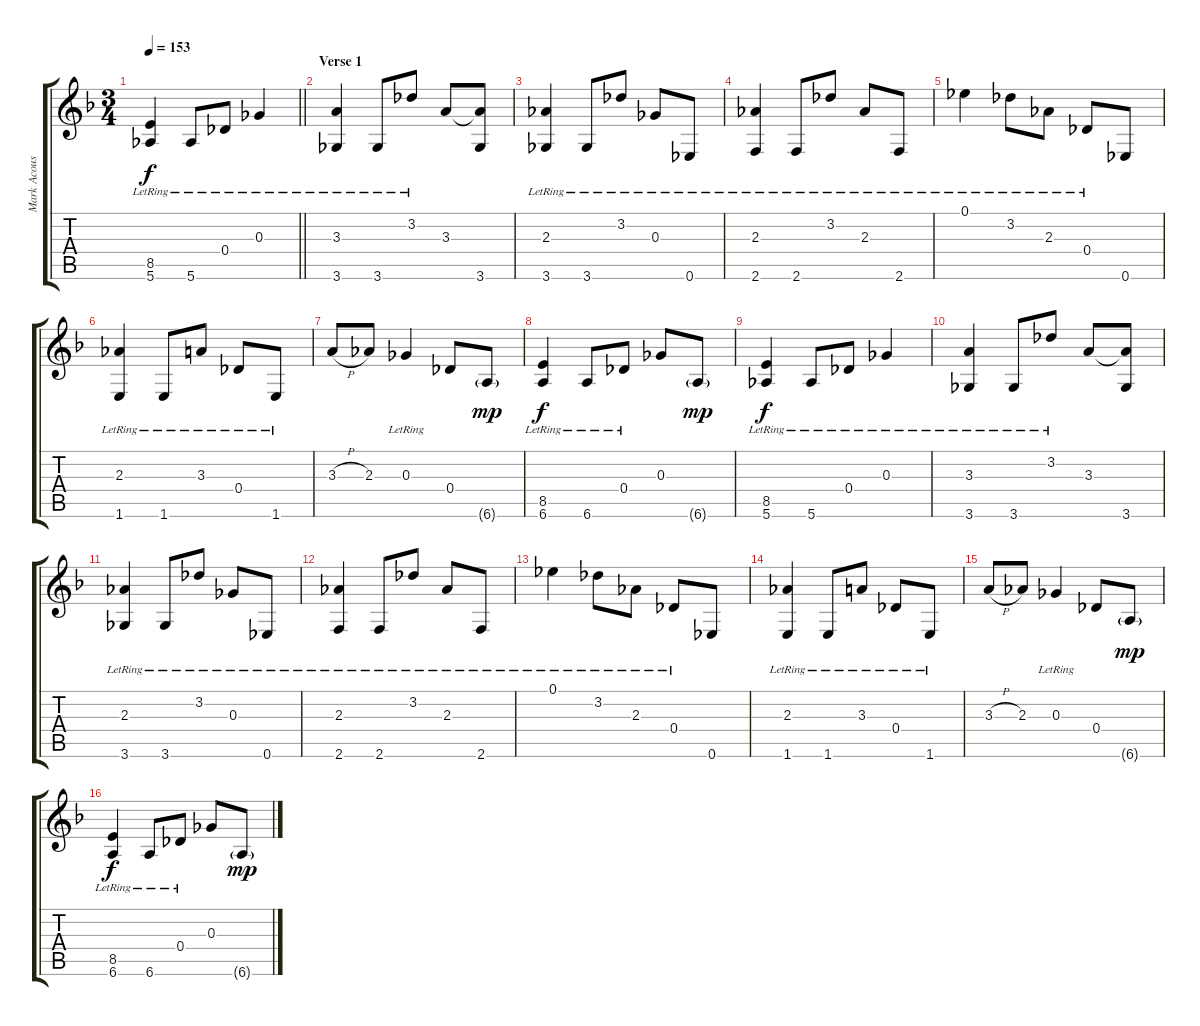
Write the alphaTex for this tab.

\track ("Mark Acoustic" "Mark Acous") {instrument acousticguitarsteel}
\staff {score tabs}
\tuning (Eb4 Bb3 Gb3 Db3 Ab2 Eb2) {hide}
\ts (3 4)
\tempo 153
\clef g2
\barLineRight lightlight
\ks dminor
(8.5{lr} 5.6).4{dy f} 5.6{lr}.8 0.4{lr}.8 0.3{lr}.4 |
\section ("" "Verse 1")
(3.3{lr} 3.6{lr}).4 3.6{lr}.8 3.2{lr}.8 3.3.8 (3.3{t} 3.6).8 |
(2.3{lr} 3.6{lr}).4 3.6{lr}.8 3.2{lr}.8 0.3{lr}.8 0.6{lr}.8 |
(2.3{lr} 2.6{lr}).4 2.6{lr}.8 3.2{lr}.8 2.3{lr}.8 2.6{lr}.8 |
0.1{lr}.4 3.2{lr}.8 2.3{lr}.8 0.4{lr}.8 0.6.8 |
(2.3{lr} 1.6).4 1.6{lr}.8 3.3{lr}.8 0.4{lr}.8 1.6{lr}.8 |
3.3{h}.8 2.3.8 0.3{lr}.4 0.4.8 6.6{g}.8{dy mp} |
(8.5{lr} 6.6).4{dy f} 6.6{lr}.8 0.4{lr}.8 0.3.8 6.6{g}.8{dy mp} |
(8.5{lr} 5.6).4{dy f} 5.6{lr}.8 0.4{lr}.8 0.3{lr}.4 |
(3.3{lr} 3.6{lr}).4 3.6{lr}.8 3.2{lr}.8 3.3.8 (3.3{t} 3.6).8 |
(2.3{lr} 3.6{lr}).4 3.6{lr}.8 3.2{lr}.8 0.3{lr}.8 0.6{lr}.8 |
(2.3{lr} 2.6{lr}).4 2.6{lr}.8 3.2{lr}.8 2.3{lr}.8 2.6{lr}.8 |
0.1{lr}.4 3.2{lr}.8 2.3{lr}.8 0.4{lr}.8 0.6.8 |
(2.3{lr} 1.6).4 1.6{lr}.8 3.3{lr}.8 0.4{lr}.8 1.6{lr}.8 |
3.3{h}.8 2.3.8 0.3{lr}.4 0.4.8 6.6{g}.8{dy mp} |
(8.5{lr} 6.6).4{dy f} 6.6{lr}.8 0.4{lr}.8 0.3.8 6.6{g}.8{dy mp}
